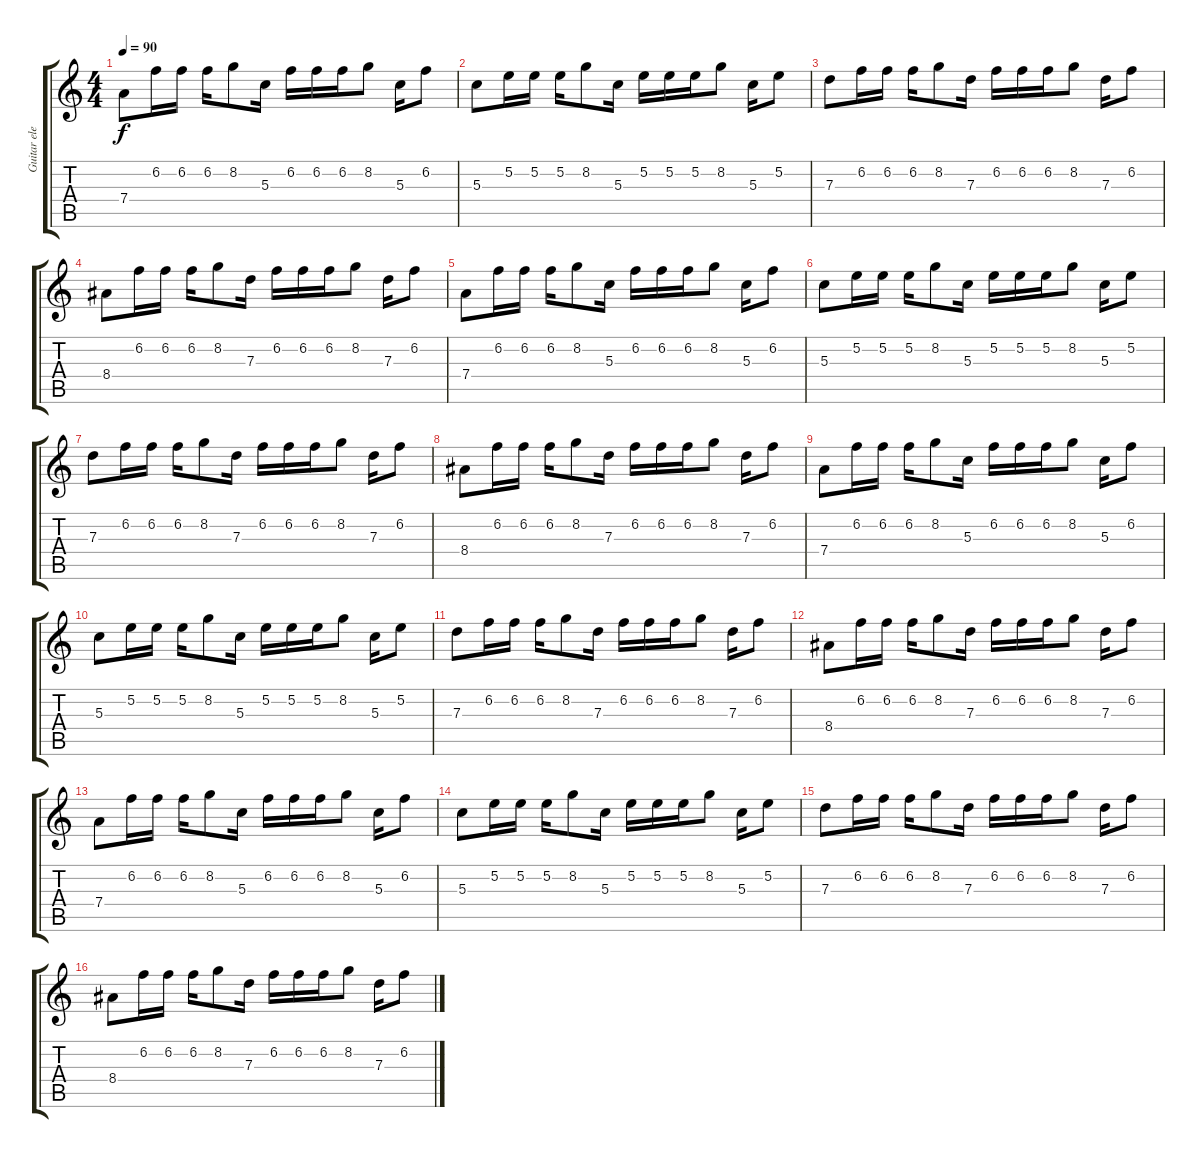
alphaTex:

\track ("Guitar electrique" "Guitar ele") {instrument distortionguitar}
\staff {score tabs}
\tuning (E4 B3 G3 D3 A2 E2) {hide}
\ts (4 4)
\tempo 90
\clef g2
\ks c
7.4.8{dy f} 6.2.16 6.2.16 6.2.16 8.2.8 5.3.16 6.2.16 6.2.16 6.2.16 8.2.8 5.3.16 6.2.8 |
5.3.8 5.2.16 5.2.16 5.2.16 8.2.8 5.3.16 5.2.16 5.2.16 5.2.16 8.2.8 5.3.16 5.2.8 |
7.3.8 6.2.16 6.2.16 6.2.16 8.2.8 7.3.16 6.2.16 6.2.16 6.2.16 8.2.8 7.3.16 6.2.8 |
8.4.8 6.2.16 6.2.16 6.2.16 8.2.8 7.3.16 6.2.16 6.2.16 6.2.16 8.2.8 7.3.16 6.2.8 |
7.4.8 6.2.16 6.2.16 6.2.16 8.2.8 5.3.16 6.2.16 6.2.16 6.2.16 8.2.8 5.3.16 6.2.8 |
5.3.8 5.2.16 5.2.16 5.2.16 8.2.8 5.3.16 5.2.16 5.2.16 5.2.16 8.2.8 5.3.16 5.2.8 |
7.3.8 6.2.16 6.2.16 6.2.16 8.2.8 7.3.16 6.2.16 6.2.16 6.2.16 8.2.8 7.3.16 6.2.8 |
8.4.8 6.2.16 6.2.16 6.2.16 8.2.8 7.3.16 6.2.16 6.2.16 6.2.16 8.2.8 7.3.16 6.2.8 |
7.4.8 6.2.16 6.2.16 6.2.16 8.2.8 5.3.16 6.2.16 6.2.16 6.2.16 8.2.8 5.3.16 6.2.8 |
5.3.8 5.2.16 5.2.16 5.2.16 8.2.8 5.3.16 5.2.16 5.2.16 5.2.16 8.2.8 5.3.16 5.2.8 |
7.3.8 6.2.16 6.2.16 6.2.16 8.2.8 7.3.16 6.2.16 6.2.16 6.2.16 8.2.8 7.3.16 6.2.8 |
8.4.8 6.2.16 6.2.16 6.2.16 8.2.8 7.3.16 6.2.16 6.2.16 6.2.16 8.2.8 7.3.16 6.2.8 |
7.4.8 6.2.16 6.2.16 6.2.16 8.2.8 5.3.16 6.2.16 6.2.16 6.2.16 8.2.8 5.3.16 6.2.8 |
5.3.8 5.2.16 5.2.16 5.2.16 8.2.8 5.3.16 5.2.16 5.2.16 5.2.16 8.2.8 5.3.16 5.2.8 |
7.3.8 6.2.16 6.2.16 6.2.16 8.2.8 7.3.16 6.2.16 6.2.16 6.2.16 8.2.8 7.3.16 6.2.8 |
8.4.8 6.2.16 6.2.16 6.2.16 8.2.8 7.3.16 6.2.16 6.2.16 6.2.16 8.2.8 7.3.16 6.2.8
